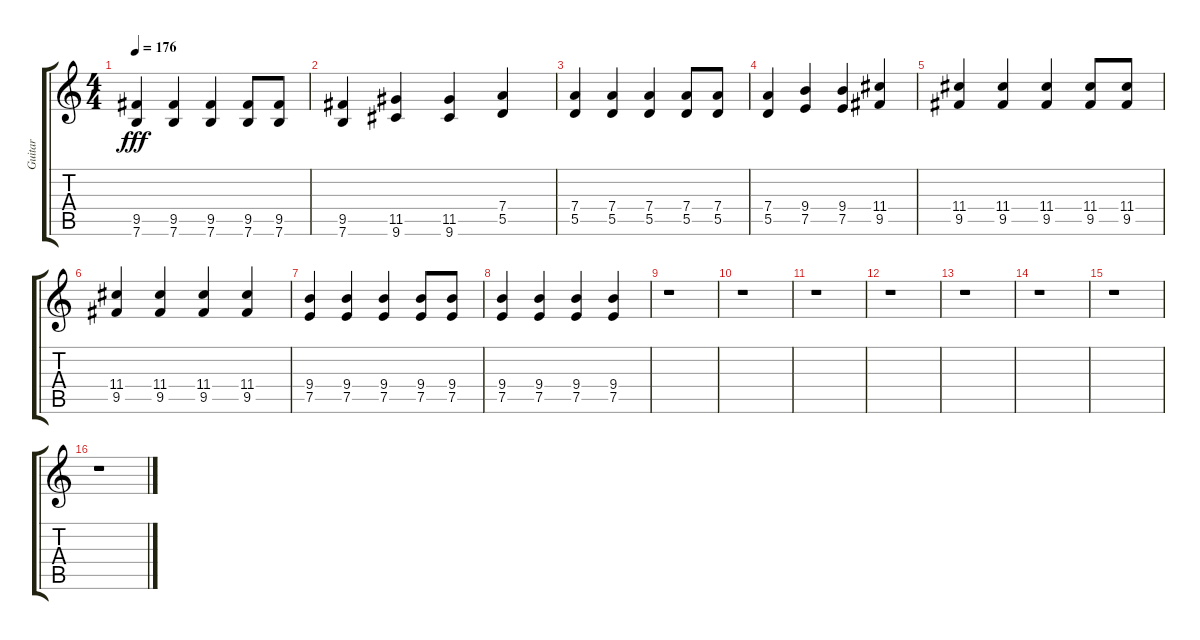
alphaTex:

\track ("Guitar" "Guitar") {instrument overdrivenguitar}
\staff {score tabs}
\tuning (E4 B3 G3 D3 A2 E2) {hide}
\ts (4 4)
\tempo 176
\clef g2
\ks c
(9.5 7.6).4{dy fff} (9.5 7.6).4 (9.5 7.6).4 (9.5 7.6).8 (9.5 7.6).8 |
(9.5 7.6).4 (11.5 9.6).4 (11.5 9.6).4 (7.4 5.5).4 |
(7.4 5.5).4 (7.4 5.5).4 (7.4 5.5).4 (7.4 5.5).8 (7.4 5.5).8 |
(7.4 5.5).4 (9.4 7.5).4 (9.4 7.5).4 (11.4 9.5).4 |
(11.4 9.5).4 (11.4 9.5).4 (11.4 9.5).4 (11.4 9.5).8 (11.4 9.5).8 |
(11.4 9.5).4 (11.4 9.5).4 (11.4 9.5).4 (11.4 9.5).4 |
(9.4 7.5).4 (9.4 7.5).4 (9.4 7.5).4 (9.4 7.5).8 (9.4 7.5).8 |
(9.4 7.5).4 (9.4 7.5).4 (9.4 7.5).4 (9.4 7.5).4 |
r.1 |
r.1 |
r.1 |
r.1 |
r.1 |
r.1 |
r.1 |
r.1
